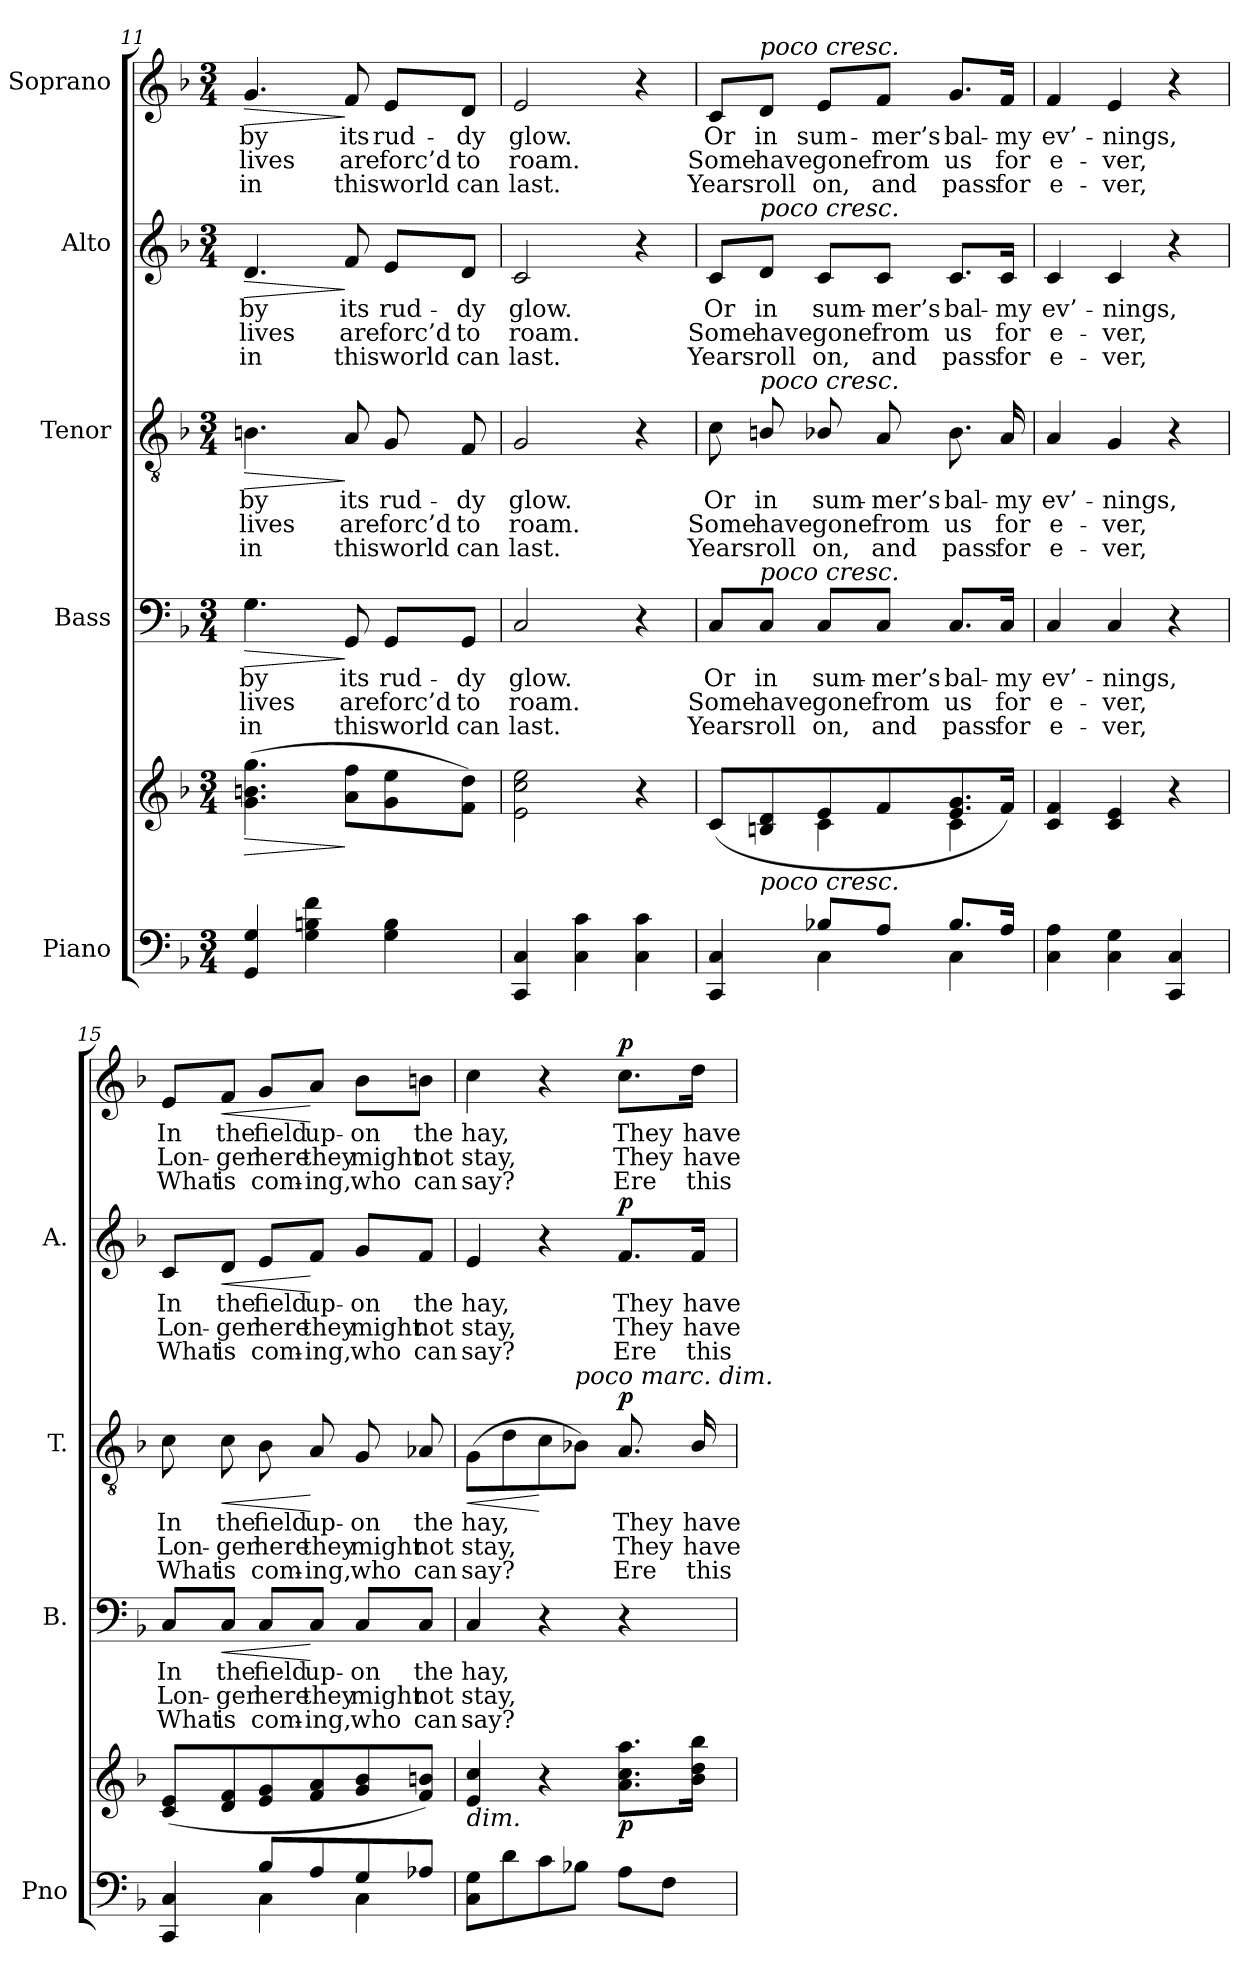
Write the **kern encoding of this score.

**kern	**kern	**dynam	**kern	**text	**text	**text	**dynam	**kern	**text	**text	**text	**dynam	**kern	**text	**text	**text	**dynam	**kern	**text	**text	**text	**dynam
*part5	*part5	*part5	*part4	*part4	*part4	*part4	*part4	*part3	*part3	*part3	*part3	*part3	*part2	*part2	*part2	*part2	*part2	*part1	*part1	*part1	*part1	*part1
*staff6	*staff5	*staff5/6	*staff4	*staff4	*staff4	*staff4	*staff4	*staff3	*staff3	*staff3	*staff3	*staff3	*staff2	*staff2	*staff2	*staff2	*staff2	*staff1	*staff1	*staff1	*staff1	*staff1
*I"Piano	*	*	*I"Bass	*	*	*	*	*I"Tenor	*	*	*	*	*I"Alto	*	*	*	*	*I"Soprano	*	*	*	*
*I'Pno	*	*	*I'B.	*	*	*	*	*I'T.	*	*	*	*	*I'A.	*	*	*	*	*	*	*	*	*
*clefF4	*clefG2	*	*clefF4	*	*	*	*	*clefGv2	*	*	*	*	*clefG2	*	*	*	*	*clefG2	*	*	*	*
*k[b-]	*k[b-]	*	*k[b-]	*	*	*	*	*k[b-]	*	*	*	*	*k[b-]	*	*	*	*	*k[b-]	*	*	*	*
*M3/4	*M3/4	*	*M3/4	*	*	*	*	*M3/4	*	*	*	*	*M3/4	*	*	*	*	*M3/4	*	*	*	*
=11	=11	=11	=11	=11	=11	=11	=11	=11	=11	=11	=11	=11	=11	=11	=11	=11	=11	=11	=11	=11	=11	=11
!	!	!LO:HP:b	!	!	!	!	!LO:HP:b	!	!	!	!	!LO:HP:b	!	!	!	!	!LO:HP:b	!	!	!	!	!LO:HP:b
4GG/ 4G/	(4.g\ 4.bn\ 4.gg\	>	4.G\	by	lives	in	>	4.Bn\	by	lives	in	>	4.d/	by	lives	in	>	4.g/	by	lives	in	>
4G\ 4Bn\ 4f\	.	.	.	.	.	.	.	.	.	.	.	.	.	.	.	.	.	.	.	.	.	.
.	8a\ 8ff\L	]	8GG/	its	are	this	]	8A/	its	are	this	]	8f/	its	are	this	]	8f/	its	are	this	]
4G\ 4B\	8g\ 8ee\	.	8GG/L	rud-	forc’d	world	.	8G/	rud-	forc’d	world	.	8e/L	rud-	forc’d	world	.	8e/L	rud-	forc’d	world	.
.	8f\ 8dd\J)	.	8GG/J	-dy	to	can	.	8F/	-dy	to	can	.	8d/J	-dy	to	can	.	8d/J	-dy	to	can	.
=12	=12	=12	=12	=12	=12	=12	=12	=12	=12	=12	=12	=12	=12	=12	=12	=12	=12	=12	=12	=12	=12	=12
4CC/ 4C/	2e\ 2cc\ 2ee\	.	2C/	glow.	roam.	last.	.	2G/	glow.	roam.	last.	.	2c/	glow.	roam.	last.	.	2e/	glow.	roam.	last.	.
4C\ 4c\	.	.	.	.	.	.	.	.	.	.	.	.	.	.	.	.	.	.	.	.	.	.
4C\ 4c\	4r	.	4r	.	.	.	.	4r	.	.	.	.	4r	.	.	.	.	4r	.	.	.	.
=13	=13	=13	=13	=13	=13	=13	=13	=13	=13	=13	=13	=13	=13	=13	=13	=13	=13	=13	=13	=13	=13	=13
*^	*^	*	*	*	*	*	*	*	*	*	*	*	*	*	*	*	*	*	*	*	*	*
4CC/ 4C/	4ryy	(8c/L	4ryy	.	8C/L	Or	Some	Years	.	8c\	Or	Some	Years	.	8c/L	Or	Some	Years	.	8c/L	Or	Some	Years	.
!	!	!	!	!	!	!	!	!	!	!	!	!	!	!	!	!	!	!	!	!LO:TX:a:i:t=poco cresc.	!	!	!	!
!	!	!	!	!	!	!	!	!	!	!	!	!	!	!	!LO:TX:a:i:t=poco cresc.	!	!	!	!	!	!	!	!	!
!	!	!	!	!	!	!	!	!	!	!LO:TX:a:i:t=poco cresc.	!	!	!	!	!	!	!	!	!	!	!	!	!	!
!	!	!	!	!	!LO:TX:a:i:t=poco cresc.	!	!	!	!	!	!	!	!	!	!	!	!	!	!	!	!	!	!	!
!	!	!LO:TX:b:i:t=poco cresc.	!	!	!	!	!	!	!	!	!	!	!	!	!	!	!	!	!	!	!	!	!	!
.	.	8Bn/ 8d/	.	.	8C/J	in	have	roll	.	8Bn/	in	have	roll	.	8d/J	in	have	roll	.	8d/J	in	have	roll	.
8B-X/L	4C\	8e/	4c\	.	8C/L	sum-	gone	on,	.	8B-X/	sum-	gone	on,	.	8c/L	sum-	gone	on,	.	8e/L	sum-	gone	on,	.
8A/J	.	8f/	.	.	8C/J	-mer’s	from	and	.	8A/	-mer’s	from	and	.	8c/J	-mer’s	from	and	.	8f/J	-mer’s	from	and	.
8.B-/L	4C\	8.e/ 8.g/	4c\	.	8.C/L	bal-	us	pass	.	8.B-\	bal-	us	pass	.	8.c/L	bal-	us	pass	.	8.g/L	bal-	us	pass	.
16A/Jk	.	16f/Jk)	.	.	16C/Jk	-my	for	for	.	16A/	-my	for	for	.	16c/Jk	-my	for	for	.	16f/Jk	-my	for	for	.
*v	*v	*	*	*	*	*	*	*	*	*	*	*	*	*	*	*	*	*	*	*	*	*	*	*
*	*v	*v	*	*	*	*	*	*	*	*	*	*	*	*	*	*	*	*	*	*	*	*	*
=14	=14	=14	=14	=14	=14	=14	=14	=14	=14	=14	=14	=14	=14	=14	=14	=14	=14	=14	=14	=14	=14	=14
4C\ 4A\	4c/ 4f/	.	4C/	ev’-	e-	e-	.	4A/	ev’-	e-	e-	.	4c/	ev’-	e-	e-	.	4f/	ev’-	e-	e-	.
4C\ 4G\	4c/ 4e/	.	4C/	-nings,	-ver,	-ver,	.	4G/	-nings,	-ver,	-ver,	.	4c/	-nings,	-ver,	-ver,	.	4e/	-nings,	-ver,	-ver,	.
4CC/ 4C/	4r	.	4r	.	.	.	.	4r	.	.	.	.	4r	.	.	.	.	4r	.	.	.	.
=15	=15	=15	=15	=15	=15	=15	=15	=15	=15	=15	=15	=15	=15	=15	=15	=15	=15	=15	=15	=15	=15	=15
*^	*	*	*	*	*	*	*	*	*	*	*	*	*	*	*	*	*	*	*	*	*	*
4CC/ 4C/	4ryy	(8c/ 8e/L	.	8C/L	In	Lon-	What	.	8c\	In	Lon-	What	.	8c/L	In	Lon-	What	.	8e/L	In	Lon-	What	.
!	!	!	!	!	!	!	!	!LO:HP:b	!	!	!	!	!LO:HP:b	!	!	!	!	!LO:HP:b	!	!	!	!	!LO:HP:b
.	.	8d/ 8f/	.	8C/J	the	-ger	is	<	8c\	the	-ger	is	<	8d/J	the	-ger	is	<	8f/J	the	-ger	is	<
8B-/L	4C\	8e/ 8g/	.	8C/L	field	here	com-	.	8B-\	field	here	com-	.	8e/L	field	here	com-	.	8g/L	field	here	com-	.
8A/	.	8f/ 8a/	.	8C/J	up-	they	-ing,	[	8A/	up-	they	-ing,	[	8f/J	up-	they	-ing,	[	8a/J	up-	they	-ing,	[
8G/	4C\	8g/ 8b-/	.	8C/L	-on	might	who	.	8G/	-on	might	who	.	8g/L	-on	might	who	.	8b-\L	-on	might	who	.
8A-X/J	.	8f/ 8bn/J)	.	8C/J	the	not	can	.	8A-X/	the	not	can	.	8f/J	the	not	can	.	8bn\J	the	not	can	.
*v	*v	*	*	*	*	*	*	*	*	*	*	*	*	*	*	*	*	*	*	*	*	*	*
=16	=16	=16	=16	=16	=16	=16	=16	=16	=16	=16	=16	=16	=16	=16	=16	=16	=16	=16	=16	=16	=16	=16
!	!LO:TX:b:i:t=dim.	!	!	!	!	!	!	!	!	!	!	!	!	!	!	!	!	!	!	!	!	!
!	!	!	!	!	!	!	!	!	!	!	!	!LO:HP:b	!	!	!	!	!	!	!	!	!	!
8C\ 8G\L	4e/ 4cc/	.	4C/	hay,	stay,	say?	.	(8G\L	hay,	stay,	say?	<	4e/	hay,	stay,	say?	.	4cc\	hay,	stay,	say?	.
8d\	.	.	.	.	.	.	.	8d\	.	.	.	.	.	.	.	.	.	.	.	.	.	.
8c\	4r	.	4r	.	.	.	.	8c\	.	.	.	[	4r	.	.	.	.	4r	.	.	.	.
!	!	!	!	!	!	!	!	!LO:TX:a:i:t=poco marc. dim.	!	!	!	!	!	!	!	!	!	!	!	!	!	!
8B-X\J	.	.	.	.	.	.	.	8B-X\J)	.	.	.	.	.	.	.	.	.	.	.	.	.	.
!	!	!LO:DY:b	!	!	!	!	!	!	!	!	!	!LO:DY:a	!	!	!	!	!LO:DY:a	!	!	!	!	!LO:DY:a
8A\L	8.a\ 8.cc\ 8.aa\L	p	4r	.	.	.	.	8.A/	They	They	Ere	p	8.f/L	They	They	Ere	p	8.cc\L	They	They	Ere	p
8F\J	.	.	.	.	.	.	.	.	.	.	.	.	.	.	.	.	.	.	.	.	.	.
.	16b-\ 16dd\ 16bb-\Jk	.	.	.	.	.	.	16B-/	have	have	this	.	16f/Jk	have	have	this	.	16dd\Jk	have	have	this	.
=	=	=	=	=	=	=	=	=	=	=	=	=	=	=	=	=	=	=	=	=	=	=
*-	*-	*-	*-	*-	*-	*-	*-	*-	*-	*-	*-	*-	*-	*-	*-	*-	*-	*-	*-	*-	*-	*-
